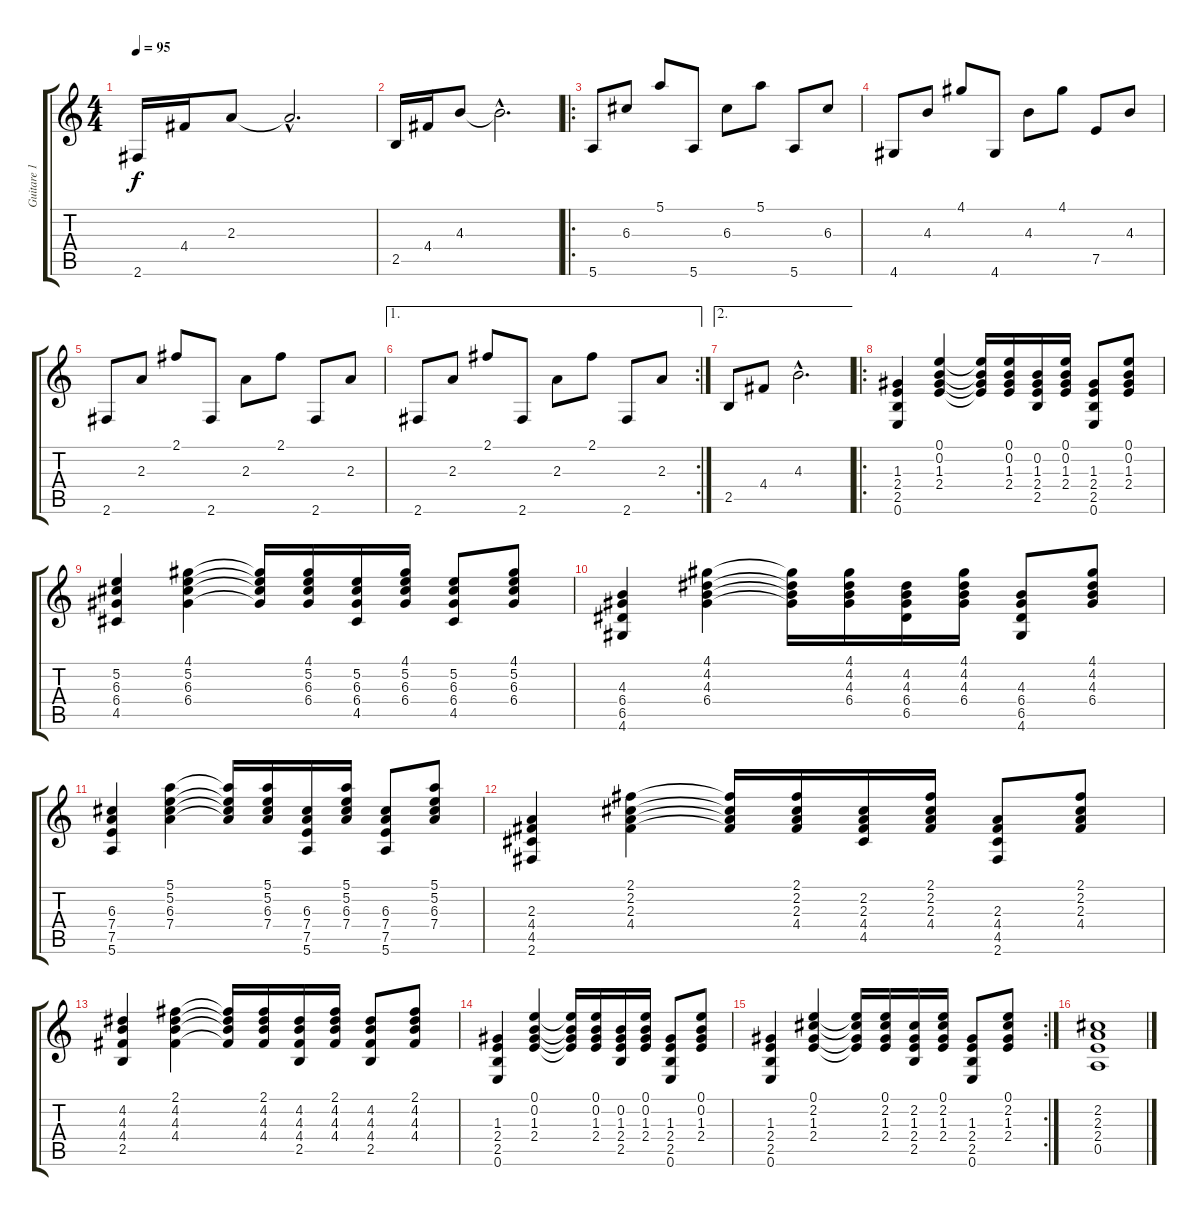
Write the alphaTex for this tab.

\track ("Guitare 1" "Guitare 1") {instrument electricguitarclean}
\staff {score tabs}
\tuning (E4 B3 G3 D3 A2 E2) {hide}
\ts (4 4)
\tempo 95
\clef g2
\ks c
2.6.16{dy f} 4.4.16 2.3.8 2.3{hac t}.2{d} |
2.5.16 4.4.16 4.3.8 4.3{hac t}.2{d} |
\ro
5.6.8 6.3.8 5.1.8 5.6.8 6.3.8 5.1.8 5.6.8 6.3.8 |
4.6.8 4.3.8 4.1.8 4.6.8 4.3.8 4.1.8 7.5.8 4.3.8 |
2.6.8 2.3.8 2.1.8 2.6.8 2.3.8 2.1.8 2.6.8 2.3.8 |
\ae 1
\rc 2
2.6.8 2.3.8 2.1.8 2.6.8 2.3.8 2.1.8 2.6.8 2.3.8 |
\ae 2
2.5.8 4.4.8 4.3{hac}.2{d} |
\ro
(1.3 2.4 2.5 0.6).4 (0.1 0.2 1.3 2.4).4 (0.1{t} 0.2{t} 1.3{t} 2.4{t}).16 (0.1 0.2 1.3 2.4).16 (0.2 1.3 2.4 2.5).16 (0.1 0.2 1.3 2.4).16 (1.3 2.4 2.5 0.6).8 (0.1 0.2 1.3 2.4).8 |
(5.2 6.3 6.4 4.5).4 (4.1 5.2 6.3 6.4).4 (4.1{t} 5.2{t} 6.3{t} 6.4{t}).16 (4.1 5.2 6.3 6.4).16 (5.2 6.3 6.4 4.5).16 (4.1 5.2 6.3 6.4).16 (5.2 6.3 6.4 4.5).8 (4.1 5.2 6.3 6.4).8 |
(4.3 6.4 6.5 4.6).4 (4.1 4.2 4.3 6.4).4 (4.1{t} 4.2{t} 4.3{t} 6.4{t}).16 (4.1 4.2 4.3 6.4).16 (4.2 4.3 6.4 6.5).16 (4.1 4.2 4.3 6.4).16 (4.3 6.4 6.5 4.6).8 (4.1 4.2 4.3 6.4).8 |
(6.3 7.4 7.5 5.6).4 (5.1 5.2 6.3 7.4).4 (5.1{t} 5.2{t} 6.3{t} 7.4{t}).16 (5.1 5.2 6.3 7.4).16 (6.3 7.4 7.5 5.6).16 (5.1 5.2 6.3 7.4).16 (6.3 7.4 7.5 5.6).8 (5.1 5.2 6.3 7.4).8 |
(2.3 4.4 4.5 2.6).4 (2.1 2.2 2.3 4.4).4 (2.1{t} 2.2{t} 2.3{t} 4.4{t}).16 (2.1 2.2 2.3 4.4).16 (2.2 2.3 4.4 4.5).16 (2.1 2.2 2.3 4.4).16 (2.3 4.4 4.5 2.6).8 (2.1 2.2 2.3 4.4).8 |
(4.2 4.3 4.4 2.5).4 (2.1 4.2 4.3 4.4).4 (2.1{t} 4.2{t} 4.3{t} 4.4{t}).16 (2.1 4.2 4.3 4.4).16 (4.2 4.3 4.4 2.5).16 (2.1 4.2 4.3 4.4).16 (4.2 4.3 4.4 2.5).8 (2.1 4.2 4.3 4.4).8 |
(1.3 2.4 2.5 0.6).4 (0.1 0.2 1.3 2.4).4 (0.1{t} 0.2{t} 1.3{t} 2.4{t}).16 (0.1 0.2 1.3 2.4).16 (0.2 1.3 2.4 2.5).16 (0.1 0.2 1.3 2.4).16 (1.3 2.4 2.5 0.6).8 (0.1 0.2 1.3 2.4).8 |
\rc 2
(1.3 2.4 2.5 0.6).4 (0.1 2.2 1.3 2.4).4 (0.1{t} 2.2{t} 1.3{t} 2.4{t}).16 (0.1 2.2 1.3 2.4).16 (2.2 1.3 2.4 2.5).16 (0.1 2.2 1.3 2.4).16 (1.3 2.4 2.5 0.6).8 (0.1 2.2 1.3 2.4).8 |
(2.2 2.3 2.4 0.5).1
